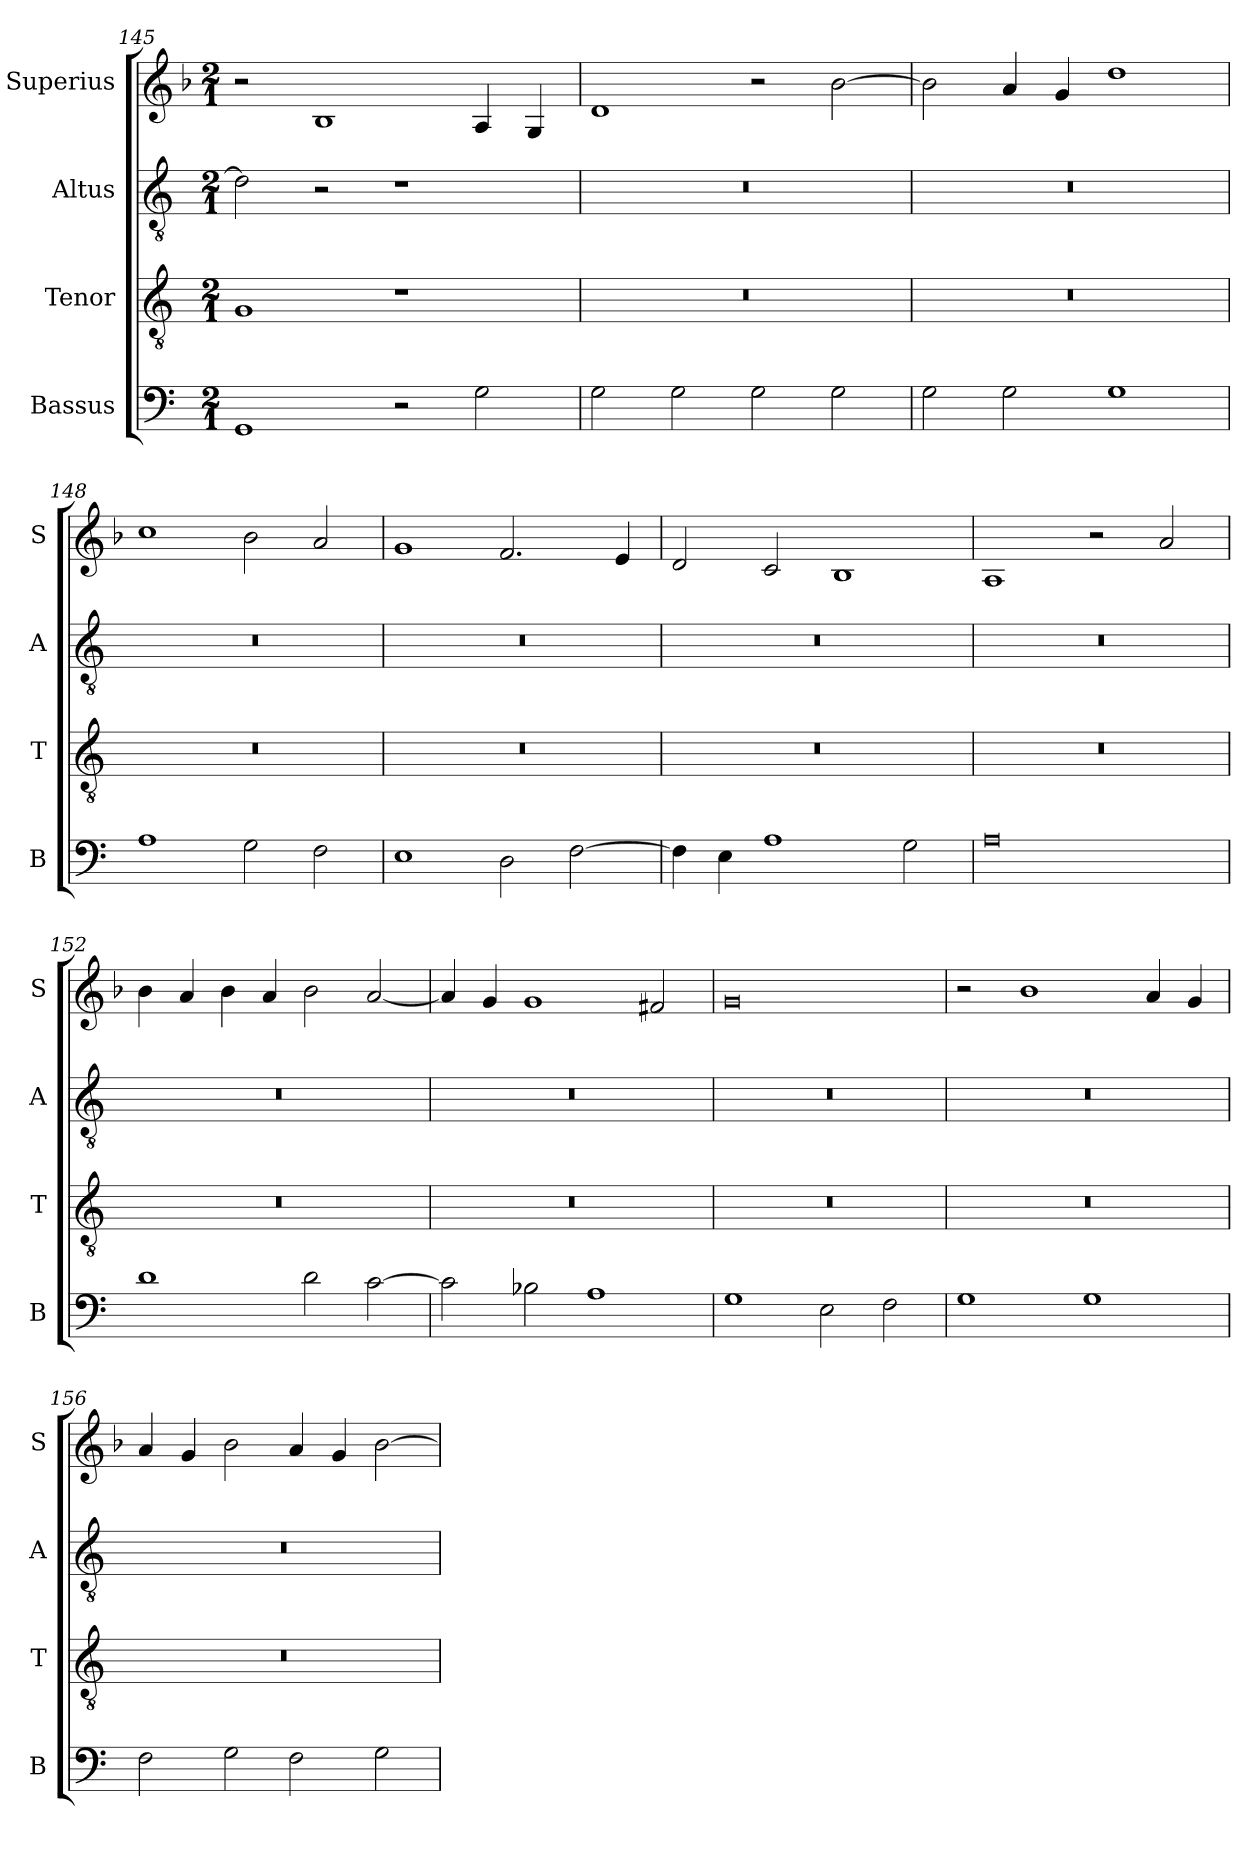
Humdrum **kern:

**kern	**kern	**kern	**kern
*part4	*part3	*part2	*part1
*staff4	*staff3	*staff2	*staff1
*I"Bassus	*I"Tenor	*I"Altus	*I"Superius
*I'B	*I'T	*I'A	*I'S
*clefF4	*clefGv2	*clefGv2	*clefG2
*k[]	*k[]	*k[]	*k[b-]
*M2/1	*M2/1	*M2/1	*M2/1
=145	=145	=145	=145
1GG	1G	2d\]	2r
.	.	2r	1B-
2r	1r	1r	.
2G\	.	.	4A/
.	.	.	4G/
=146	=146	=146	=146
2G\	0r	0r	1d
2G\	.	.	.
2G\	.	.	2r
2G\	.	.	[2b-\
=147	=147	=147	=147
2G\	0r	0r	2b-\]
2G\	.	.	4a/
.	.	.	4g/
1G	.	.	1dd
=148	=148	=148	=148
1A	0r	0r	1cc
2G\	.	.	2b-\
2F\	.	.	2a/
=149	=149	=149	=149
1E	0r	0r	1g
2D\	.	.	2.f/
[2F\	.	.	.
.	.	.	4e/
=150	=150	=150	=150
4F\]	0r	0r	2d/
4E\	.	.	.
1A	.	.	2c/
.	.	.	1B-
2G\	.	.	.
=151	=151	=151	=151
0A	0r	0r	1A
.	.	.	2r
.	.	.	2a/
=152	=152	=152	=152
1d	0r	0r	4b-\
.	.	.	4a/
.	.	.	4b-\
.	.	.	4a/
2d\	.	.	2b-\
[2c\	.	.	[2a/
=153	=153	=153	=153
2c\]	0r	0r	4a/]
.	.	.	4g/
2B-X\	.	.	1g
1A	.	.	.
.	.	.	2f#X/
=154	=154	=154	=154
1G	0r	0r	0g
2E\	.	.	.
2F\	.	.	.
=155	=155	=155	=155
1G	0r	0r	2r
.	.	.	1b-
1G	.	.	.
.	.	.	4a/
.	.	.	4g/
=156	=156	=156	=156
2F\	0r	0r	4a/
.	.	.	4g/
2G\	.	.	2b-\
2F\	.	.	4a/
.	.	.	4g/
2G\	.	.	[2b-\
=	=	=	=
*-	*-	*-	*-
